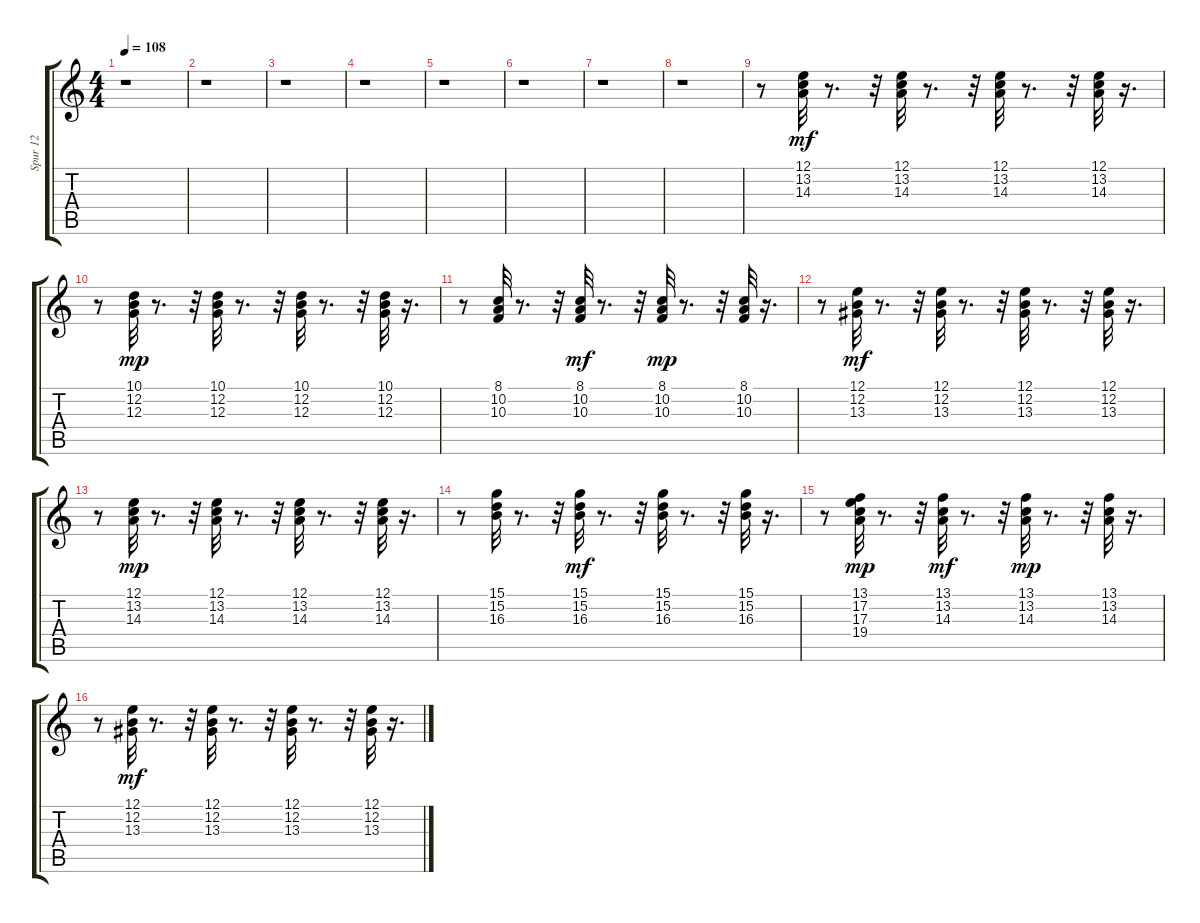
\track ("Spur 12" "Spur 12") {instrument pizzicatostrings}
\staff {score tabs}
\tuning (E4 B3 G3 D3 A2 E2) {hide}
\ts (4 4)
\tempo 108
\clef g2
\ks c
r.1{dy mf instrument pizzicatostrings} |
r.1 |
r.1 |
r.1 |
r.1 |
r.1 |
r.1 |
r.1 |
r.8 (12.1 13.2 14.3).32 r.8{d} r.32 (12.1 13.2 14.3).32 r.8{d} r.32 (12.1 13.2 14.3).32 r.8{d} r.32 (12.1 13.2 14.3).32 r.16{d} |
r.8 (10.1 12.2 12.3).32{dy mp} r.8{d} r.32 (10.1 12.2 12.3).32 r.8{d} r.32 (10.1 12.2 12.3).32 r.8{d} r.32 (10.1 12.2 12.3).32 r.16{d} |
r.8 (8.1 10.2 10.3).32 r.8{d} r.32 (8.1 10.2 10.3).32{dy mf} r.8{d} r.32 (8.1 10.2 10.3).32{dy mp} r.8{d} r.32 (8.1 10.2 10.3).32 r.16{d} |
r.8 (12.1 12.2 13.3).32{dy mf} r.8{d} r.32 (12.1 12.2 13.3).32 r.8{d} r.32 (12.1 12.2 13.3).32 r.8{d} r.32 (12.1 12.2 13.3).32 r.16{d} |
r.8 (12.1 13.2 14.3).32{dy mp} r.8{d} r.32 (12.1 13.2 14.3).32 r.8{d} r.32 (12.1 13.2 14.3).32 r.8{d} r.32 (12.1 13.2 14.3).32 r.16{d} |
r.8 (15.1 15.2 16.3).32 r.8{d} r.32 (15.1 15.2 16.3).32{dy mf} r.8{d} r.32 (15.1 15.2 16.3).32 r.8{d} r.32 (15.1 15.2 16.3).32 r.16{d} |
r.8 (13.1 17.2 17.3 19.4).32{dy mp} r.8{d} r.32 (13.1 13.2 14.3).32{dy mf} r.8{d} r.32 (13.1 13.2 14.3).32{dy mp} r.8{d} r.32 (13.1 13.2 14.3).32 r.16{d} |
r.8 (12.1 12.2 13.3).32{dy mf} r.8{d} r.32 (12.1 12.2 13.3).32 r.8{d} r.32 (12.1 12.2 13.3).32 r.8{d} r.32 (12.1 12.2 13.3).32 r.16{d}
